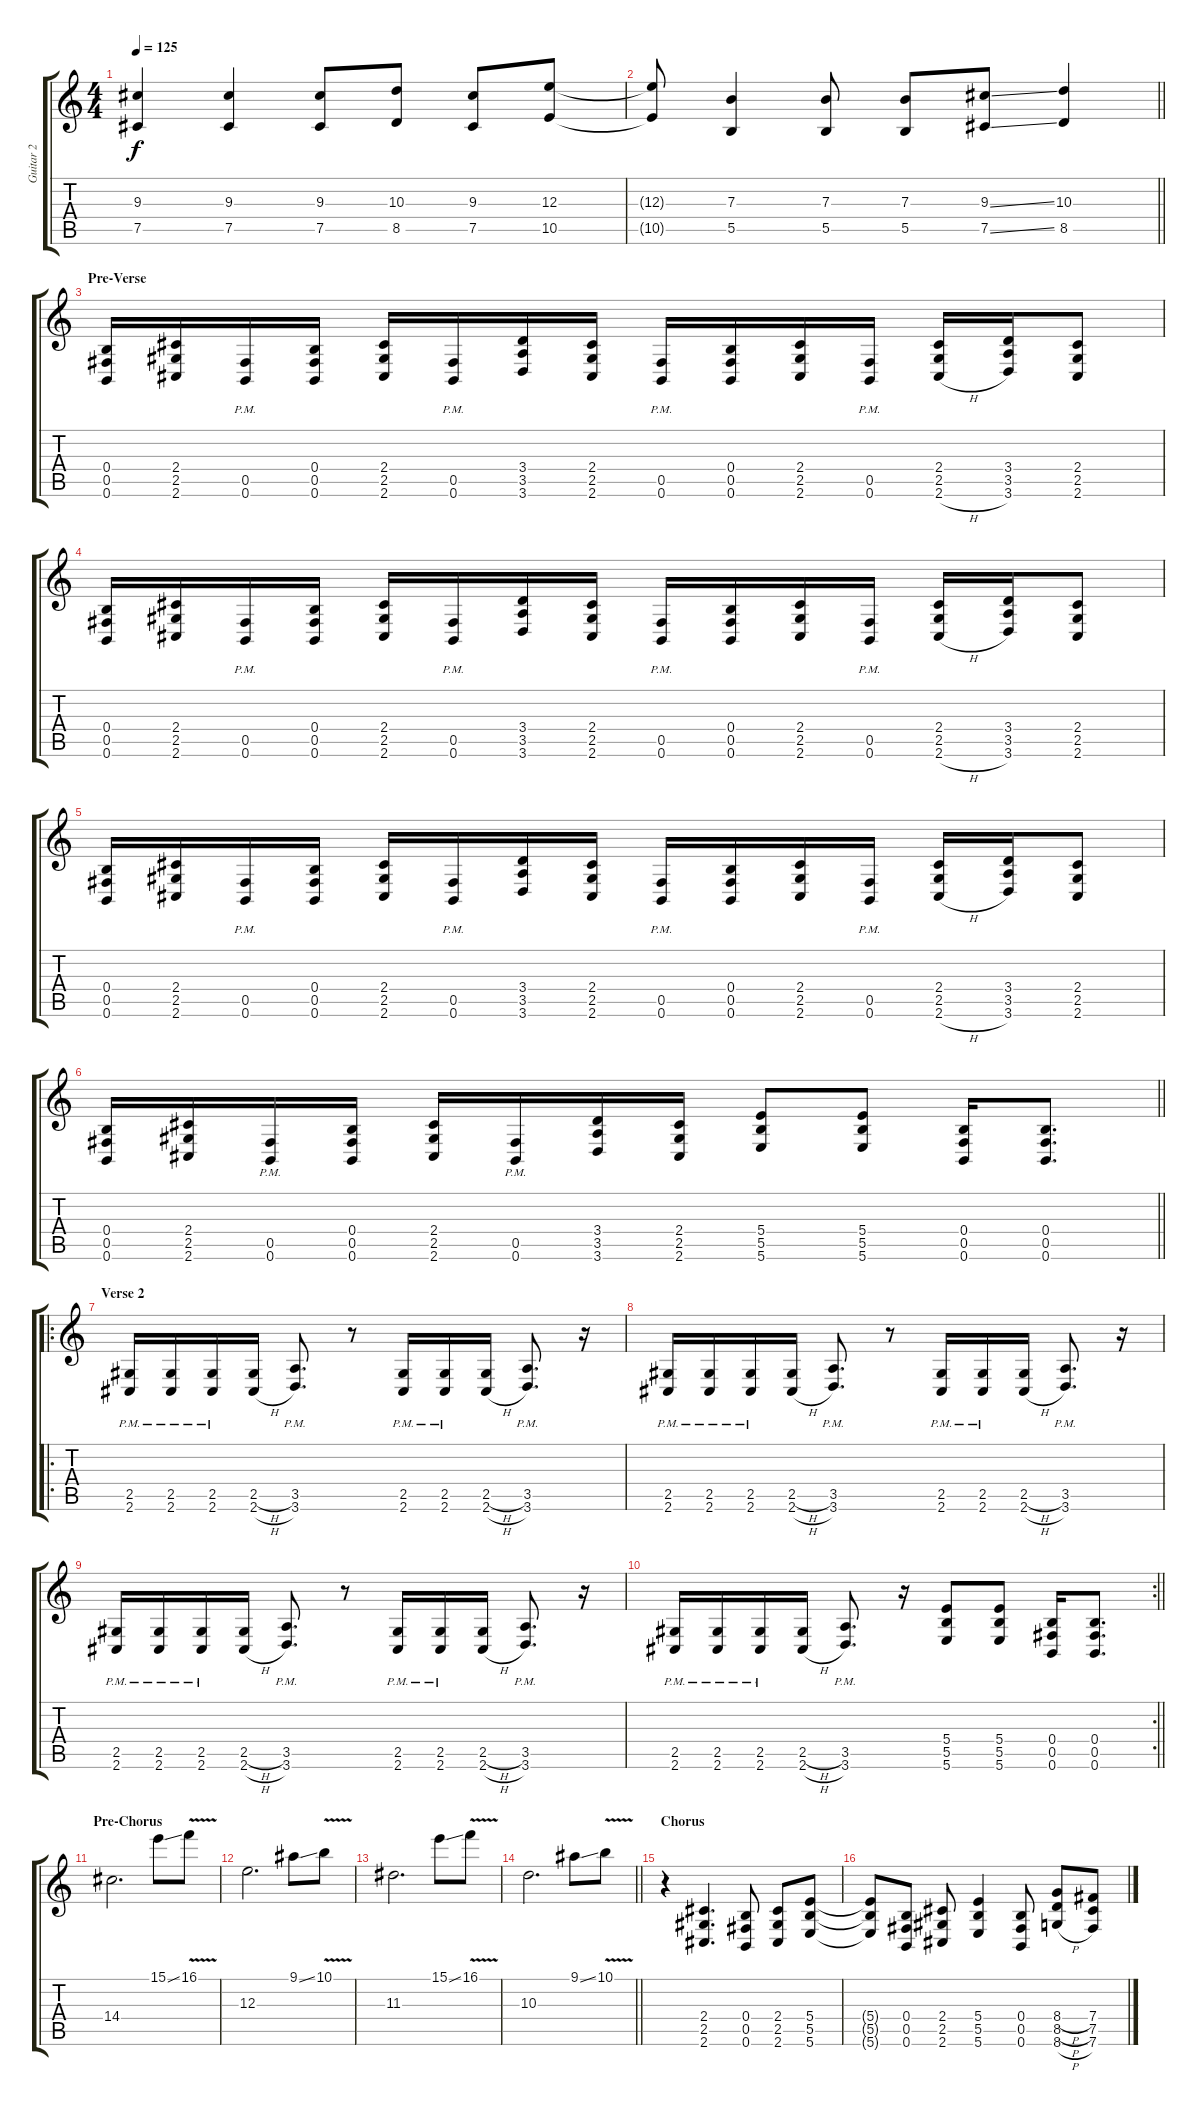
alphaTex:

\track ("Guitar 2" "Guitar 2") {instrument distortionguitar}
\staff {score tabs}
\tuning (Db4 Ab3 E3 B2 Gb2 B1) {hide}
\ts (4 4)
\tempo 125
\clef g2
\ks c
(9.3 7.5).4{dy f} (9.3 7.5).4 (9.3 7.5).8 (10.3 8.5).8 (9.3 7.5).8 (12.3 10.5).8 |
\barLineRight lightlight
(12.3{t} 10.5{t}).8 (7.3 5.5).4 (7.3 5.5).8 (7.3 5.5).8 (9.3{ss} 7.5{ss}).8 (10.3 8.5).4 |
\section ("" "Pre-Verse")
(0.4 0.5 0.6).16 (2.4 2.5 2.6).16 (0.5 0.6{pm}).16 (0.4 0.5 0.6).16 (2.4 2.5 2.6).16 (0.5{pm} 0.6{pm}).16 (3.4 3.5 3.6).16 (2.4 2.5 2.6).16 (0.5{pm} 0.6{pm}).16 (0.4 0.5 0.6).16 (2.4 2.5 2.6).16 (0.5{pm} 0.6{pm}).16 (2.4 2.5 2.6{h}).16 (3.4 3.5 3.6).16 (2.4 2.5 2.6).8 |
(0.4 0.5 0.6).16 (2.4 2.5 2.6).16 (0.5 0.6{pm}).16 (0.4 0.5 0.6).16 (2.4 2.5 2.6).16 (0.5{pm} 0.6{pm}).16 (3.4 3.5 3.6).16 (2.4 2.5 2.6).16 (0.5{pm} 0.6{pm}).16 (0.4 0.5 0.6).16 (2.4 2.5 2.6).16 (0.5{pm} 0.6{pm}).16 (2.4 2.5 2.6{h}).16 (3.4 3.5 3.6).16 (2.4 2.5 2.6).8 |
(0.4 0.5 0.6).16 (2.4 2.5 2.6).16 (0.5 0.6{pm}).16 (0.4 0.5 0.6).16 (2.4 2.5 2.6).16 (0.5{pm} 0.6{pm}).16 (3.4 3.5 3.6).16 (2.4 2.5 2.6).16 (0.5{pm} 0.6{pm}).16 (0.4 0.5 0.6).16 (2.4 2.5 2.6).16 (0.5{pm} 0.6{pm}).16 (2.4 2.5 2.6{h}).16 (3.4 3.5 3.6).16 (2.4 2.5 2.6).8 |
\barLineRight lightlight
(0.4 0.5 0.6).16 (2.4 2.5 2.6).16 (0.5{pm} 0.6{pm}).16 (0.4 0.5 0.6).16 (2.4 2.5 2.6).16 (0.5{pm} 0.6{pm}).16 (3.4 3.5 3.6).16 (2.4 2.5 2.6).16 (5.4 5.5 5.6).8 (5.4 5.5 5.6).8 (0.4 0.5 0.6).16 (0.4 0.5 0.6).8{d} |
\ro
\section ("" "Verse 2")
(2.5{pm} 2.6{pm}).16 (2.5{pm} 2.6{pm}).16 (2.5{pm} 2.6{pm}).16 (2.5{h} 2.6{h}).16 (3.5{pm} 3.6{pm}).8{d} r.8 (2.5{pm} 2.6{pm}).16 (2.5{pm} 2.6{pm}).16 (2.5{h} 2.6{h}).16 (3.5{pm} 3.6{pm}).8{d} r.16 |
(2.5{pm} 2.6{pm}).16 (2.5{pm} 2.6{pm}).16 (2.5{pm} 2.6{pm}).16 (2.5{h} 2.6{h}).16 (3.5{pm} 3.6{pm}).8{d} r.8 (2.5{pm} 2.6{pm}).16 (2.5{pm} 2.6{pm}).16 (2.5{h} 2.6{h}).16 (3.5{pm} 3.6{pm}).8{d} r.16 |
(2.5{pm} 2.6{pm}).16 (2.5{pm} 2.6{pm}).16 (2.5{pm} 2.6{pm}).16 (2.5{h} 2.6{h}).16 (3.5{pm} 3.6{pm}).8{d} r.8 (2.5{pm} 2.6{pm}).16 (2.5{pm} 2.6{pm}).16 (2.5{h} 2.6{h}).16 (3.5{pm} 3.6{pm}).8{d} r.16 |
\rc 2
\barLineRight lightlight
(2.5{pm} 2.6{pm}).16 (2.5{pm} 2.6{pm}).16 (2.5{pm} 2.6{pm}).16 (2.5{h} 2.6{h}).16 (3.5{pm} 3.6{pm}).8{d} r.16 (5.4 5.5 5.6).8 (5.4 5.5 5.6).8 (0.4 0.5 0.6).16 (0.4 0.5 0.6).8{d} |
\section ("" "Pre-Chorus")
14.4.2{d} 15.1{ss}.8 16.1{v}.8 |
12.3.2{d} 9.1{ss}.8 10.1{v}.8 |
11.3.2{d} 15.1{ss}.8 16.1{v}.8 |
\barLineRight lightlight
10.3.2{d} 9.1{ss}.8 10.1{v}.8 |
\section ("" "Chorus")
r.4 (2.4 2.5 2.6).4{d} (0.4 0.5 0.6).8 (2.4 2.5 2.6).8 (5.4 5.5 5.6).8 |
(5.4{t} 5.5{t} 5.6{t}).8 (0.4 0.5 0.6).8 (2.4 2.5 2.6).8 (5.4 5.5 5.6).4 (0.4 0.5 0.6).8 (8.4{h} 8.5{h} 8.6{h}).8 (7.4 7.5 7.6).8
